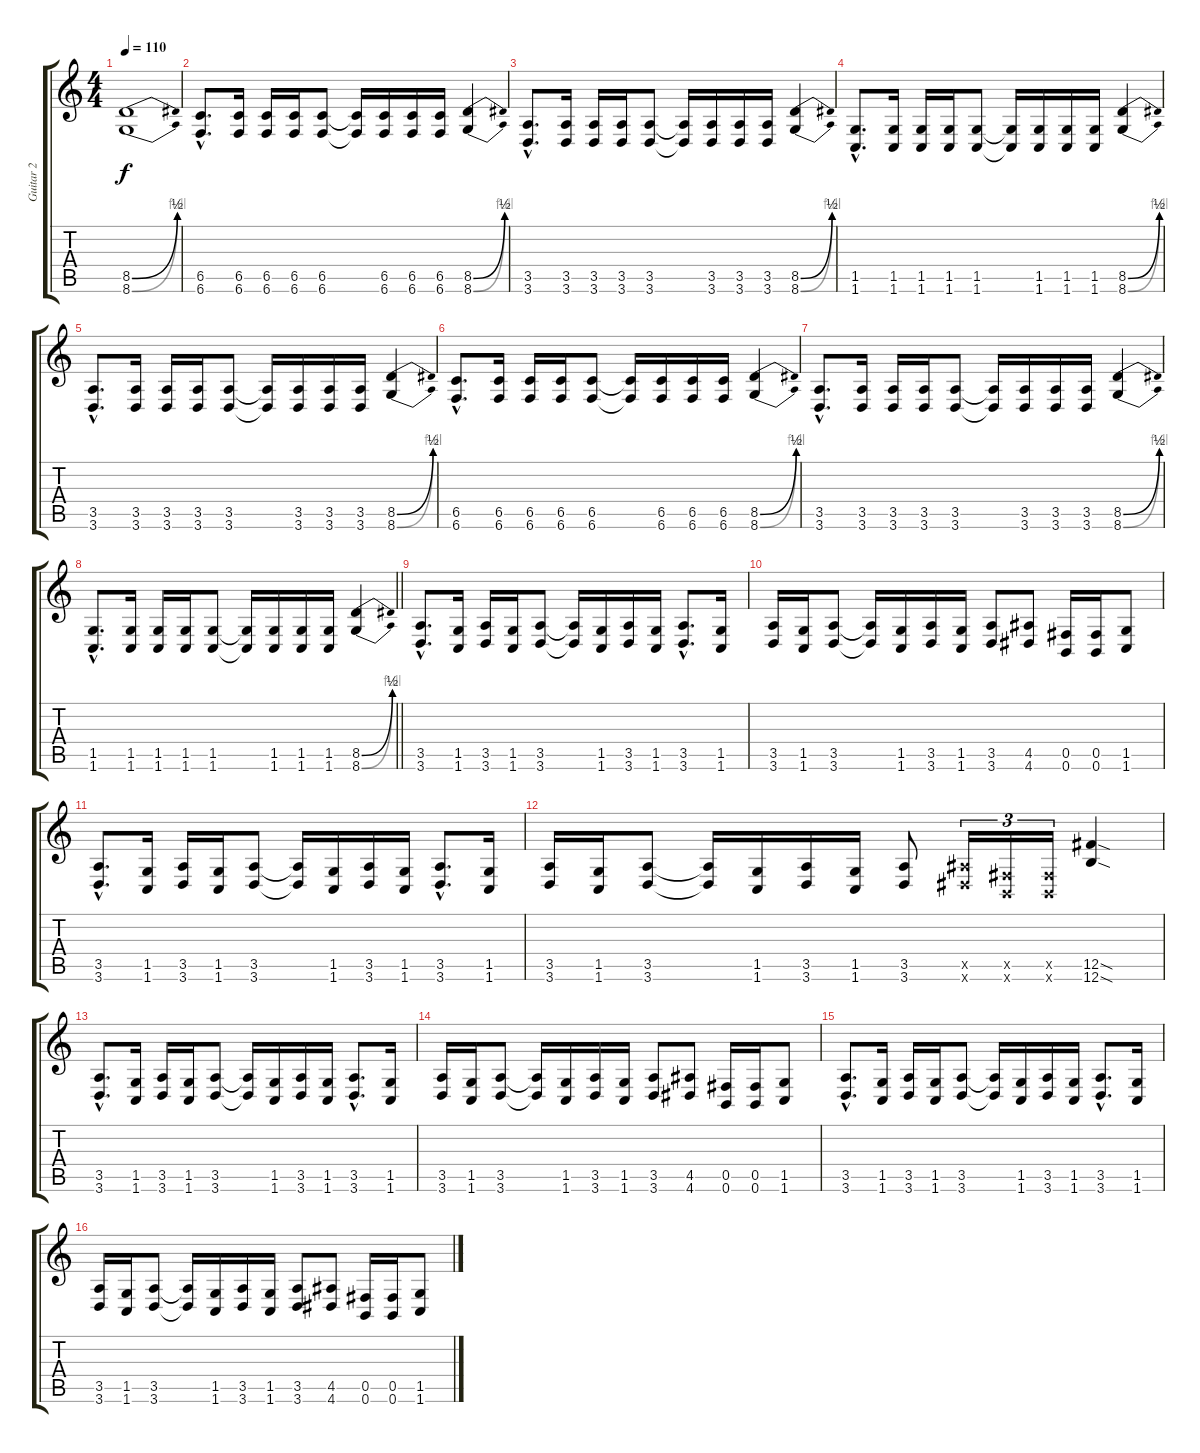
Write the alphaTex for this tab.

\track ("Guitar 2" "Guitar 2") {instrument distortionguitar}
\staff {score tabs}
\tuning (Db4 Ab3 E3 B2 Gb2 B1) {hide}
\ts (4 4)
\tempo 110
\clef g2
\ks c
(8.5{be (bend 0 0 60 2)} 8.6{be (bend 0 0 60 4)}).1{dy f instrument distortionguitar} |
(6.5{hac} 6.6{hac}).8{d} (6.5 6.6).16 (6.5 6.6).16 (6.5 6.6).16 (6.5 6.6).8 (6.5{t} 6.6{t}).16 (6.5 6.6).16 (6.5 6.6).16 (6.5 6.6).16 (8.5{be (bend 0 0 60 2)} 8.6{be (bend 0 0 60 4)}).4 |
(3.5{hac} 3.6{hac}).8{d} (3.5 3.6).16 (3.5 3.6).16 (3.5 3.6).16 (3.5 3.6).8 (3.5{t} 3.6{t}).16 (3.5 3.6).16 (3.5 3.6).16 (3.5 3.6).16 (8.5{be (bend 0 0 60 2)} 8.6{be (bend 0 0 60 4)}).4 |
(1.5{hac} 1.6{hac}).8{d} (1.5 1.6).16 (1.5 1.6).16 (1.5 1.6).16 (1.5 1.6).8 (1.5{t} 1.6{t}).16 (1.5 1.6).16 (1.5 1.6).16 (1.5 1.6).16 (8.5{be (bend 0 0 60 2)} 8.6{be (bend 0 0 60 4)}).4 |
(3.5{hac} 3.6{hac}).8{d} (3.5 3.6).16 (3.5 3.6).16 (3.5 3.6).16 (3.5 3.6).8 (3.5{t} 3.6{t}).16 (3.5 3.6).16 (3.5 3.6).16 (3.5 3.6).16 (8.5{be (bend 0 0 60 2)} 8.6{be (bend 0 0 60 4)}).4 |
(6.5{hac} 6.6{hac}).8{d} (6.5 6.6).16 (6.5 6.6).16 (6.5 6.6).16 (6.5 6.6).8 (6.5{t} 6.6{t}).16 (6.5 6.6).16 (6.5 6.6).16 (6.5 6.6).16 (8.5{be (bend 0 0 60 2)} 8.6{be (bend 0 0 60 4)}).4 |
(3.5{hac} 3.6{hac}).8{d} (3.5 3.6).16 (3.5 3.6).16 (3.5 3.6).16 (3.5 3.6).8 (3.5{t} 3.6{t}).16 (3.5 3.6).16 (3.5 3.6).16 (3.5 3.6).16 (8.5{be (bend 0 0 60 2)} 8.6{be (bend 0 0 60 4)}).4 |
\barLineRight lightlight
(1.5{hac} 1.6{hac}).8{d} (1.5 1.6).16 (1.5 1.6).16 (1.5 1.6).16 (1.5 1.6).8 (1.5{t} 1.6{t}).16 (1.5 1.6).16 (1.5 1.6).16 (1.5 1.6).16 (8.5{be (bend 0 0 60 2)} 8.6{be (bend 0 0 60 4)}).4 |
(3.5{hac} 3.6{hac}).8{d} (1.5 1.6).16 (3.5 3.6).16 (1.5 1.6).16 (3.5 3.6).8 (3.5{t} 3.6{t}).16 (1.5 1.6).16 (3.5 3.6).16 (1.5 1.6).16 (3.5{hac} 3.6{hac}).8{d} (1.5 1.6).16 |
(3.5 3.6).16 (1.5 1.6).16 (3.5 3.6).8 (3.5{t} 3.6{t}).16 (1.5 1.6).16 (3.5 3.6).16 (1.5 1.6).16 (3.5 3.6).8 (4.5 4.6).8 (0.5 0.6).16 (0.5 0.6).16 (1.5 1.6).8 |
(3.5{hac} 3.6{hac}).8{d} (1.5 1.6).16 (3.5 3.6).16 (1.5 1.6).16 (3.5 3.6).8 (3.5{t} 3.6{t}).16 (1.5 1.6).16 (3.5 3.6).16 (1.5 1.6).16 (3.5{hac} 3.6{hac}).8{d} (1.5 1.6).16 |
(3.5 3.6).16 (1.5 1.6).16 (3.5 3.6).8 (3.5{t} 3.6{t}).16 (1.5 1.6).16 (3.5 3.6).16 (1.5 1.6).16 (3.5 3.6).8 (4.5{x} 4.6{x}).16{tu (3 2)} (0.5{x} 0.6{x}).16{tu (3 2)} (0.5{x} 0.6{x}).16{tu (3 2)} (12.5{sod} 12.6{sod}).4 |
(3.5{hac} 3.6{hac}).8{d} (1.5 1.6).16 (3.5 3.6).16 (1.5 1.6).16 (3.5 3.6).8 (3.5{t} 3.6{t}).16 (1.5 1.6).16 (3.5 3.6).16 (1.5 1.6).16 (3.5{hac} 3.6{hac}).8{d} (1.5 1.6).16 |
(3.5 3.6).16 (1.5 1.6).16 (3.5 3.6).8 (3.5{t} 3.6{t}).16 (1.5 1.6).16 (3.5 3.6).16 (1.5 1.6).16 (3.5 3.6).8 (4.5 4.6).8 (0.5 0.6).16 (0.5 0.6).16 (1.5 1.6).8 |
(3.5{hac} 3.6{hac}).8{d} (1.5 1.6).16 (3.5 3.6).16 (1.5 1.6).16 (3.5 3.6).8 (3.5{t} 3.6{t}).16 (1.5 1.6).16 (3.5 3.6).16 (1.5 1.6).16 (3.5{hac} 3.6{hac}).8{d} (1.5 1.6).16 |
(3.5 3.6).16 (1.5 1.6).16 (3.5 3.6).8 (3.5{t} 3.6{t}).16 (1.5 1.6).16 (3.5 3.6).16 (1.5 1.6).16 (3.5 3.6).8 (4.5 4.6).8 (0.5 0.6).16 (0.5 0.6).16 (1.5 1.6).8
